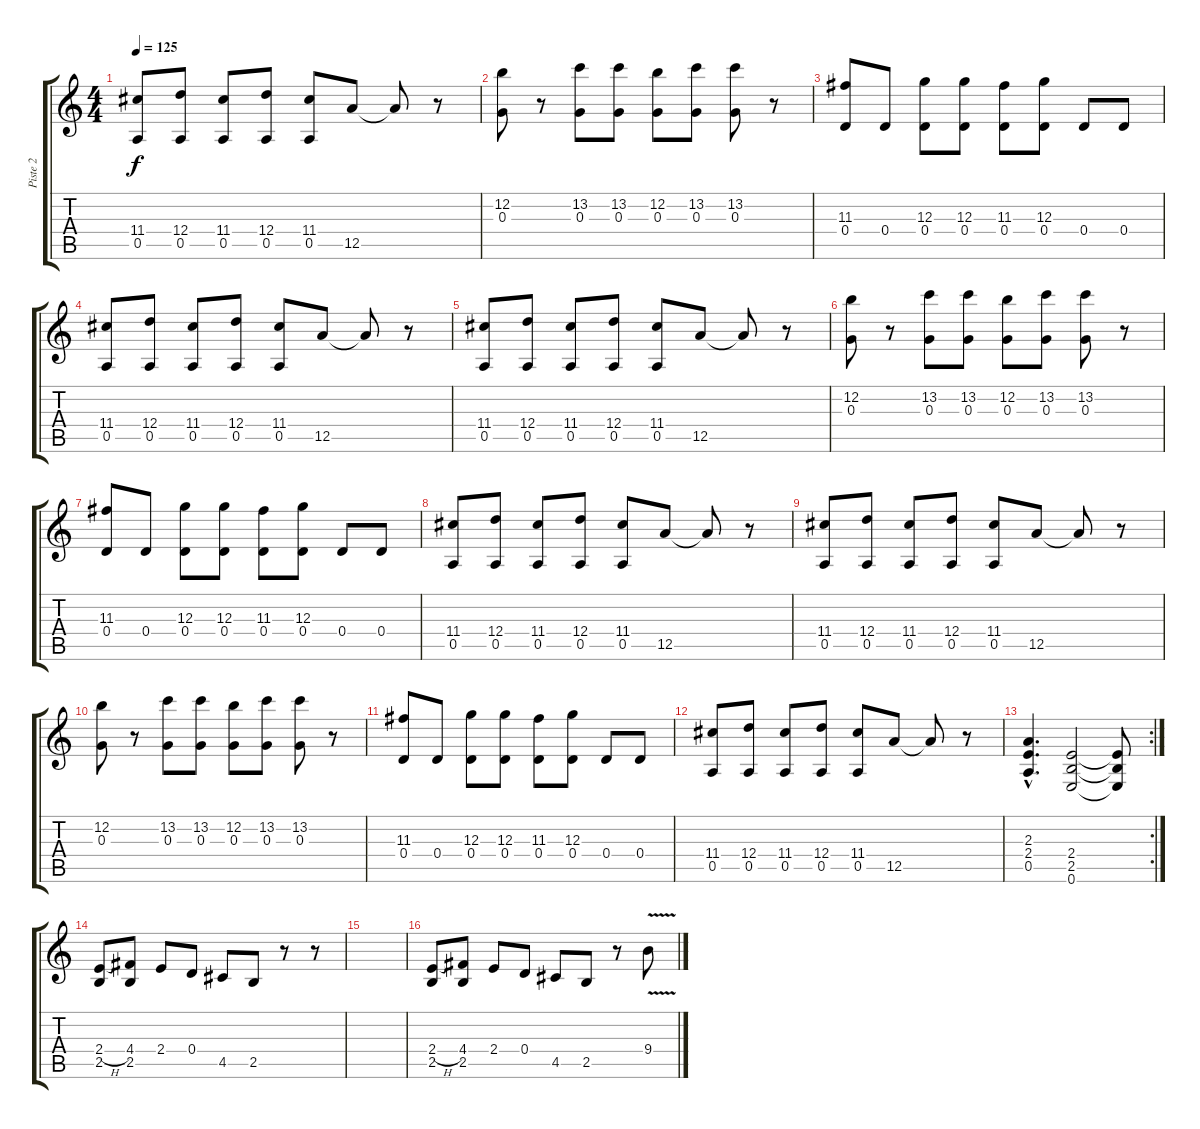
\track ("Piste 2" "Piste 2") {instrument overdrivenguitar}
\staff {score tabs}
\tuning (E4 B3 G3 D3 A2 E2) {hide}
\ts (4 4)
\tempo 125
\clef g2
\ks c
(11.4 0.5).8{dy f} (12.4 0.5).8 (11.4 0.5).8 (12.4 0.5).8 (11.4 0.5).8 12.5.8 12.5{t}.8 r.8 |
(12.2 0.3).8 r.8 (13.2 0.3).8 (13.2 0.3).8 (12.2 0.3).8 (13.2 0.3).8 (13.2 0.3).8 r.8 |
(11.3 0.4).8 0.4.8 (12.3 0.4).8 (12.3 0.4).8 (11.3 0.4).8 (12.3 0.4).8 0.4.8 0.4.8 |
(11.4 0.5).8 (12.4 0.5).8 (11.4 0.5).8 (12.4 0.5).8 (11.4 0.5).8 12.5.8 12.5{t}.8 r.8 |
(11.4 0.5).8 (12.4 0.5).8 (11.4 0.5).8 (12.4 0.5).8 (11.4 0.5).8 12.5.8 12.5{t}.8 r.8 |
(12.2 0.3).8 r.8 (13.2 0.3).8 (13.2 0.3).8 (12.2 0.3).8 (13.2 0.3).8 (13.2 0.3).8 r.8 |
(11.3 0.4).8 0.4.8 (12.3 0.4).8 (12.3 0.4).8 (11.3 0.4).8 (12.3 0.4).8 0.4.8 0.4.8 |
(11.4 0.5).8 (12.4 0.5).8 (11.4 0.5).8 (12.4 0.5).8 (11.4 0.5).8 12.5.8 12.5{t}.8 r.8 |
(11.4 0.5).8 (12.4 0.5).8 (11.4 0.5).8 (12.4 0.5).8 (11.4 0.5).8 12.5.8 12.5{t}.8 r.8 |
(12.2 0.3).8 r.8 (13.2 0.3).8 (13.2 0.3).8 (12.2 0.3).8 (13.2 0.3).8 (13.2 0.3).8 r.8 |
(11.3 0.4).8 0.4.8 (12.3 0.4).8 (12.3 0.4).8 (11.3 0.4).8 (12.3 0.4).8 0.4.8 0.4.8 |
(11.4 0.5).8 (12.4 0.5).8 (11.4 0.5).8 (12.4 0.5).8 (11.4 0.5).8 12.5.8 12.5{t}.8 r.8 |
\rc 2
(2.3{hac} 2.4{hac} 0.5{hac}).4{d} (2.4 2.5 0.6).2 (2.4{t} 2.5{t} 0.6{t}).8 |
(2.4{h} 2.5).8 (4.4 2.5).8 2.4.8 0.4.8 4.5.8 2.5.8 r.8 r.8 |
|
(2.4{h} 2.5).8 (4.4 2.5).8 2.4.8 0.4.8 4.5.8 2.5.8 r.8 9.4{v}.8
